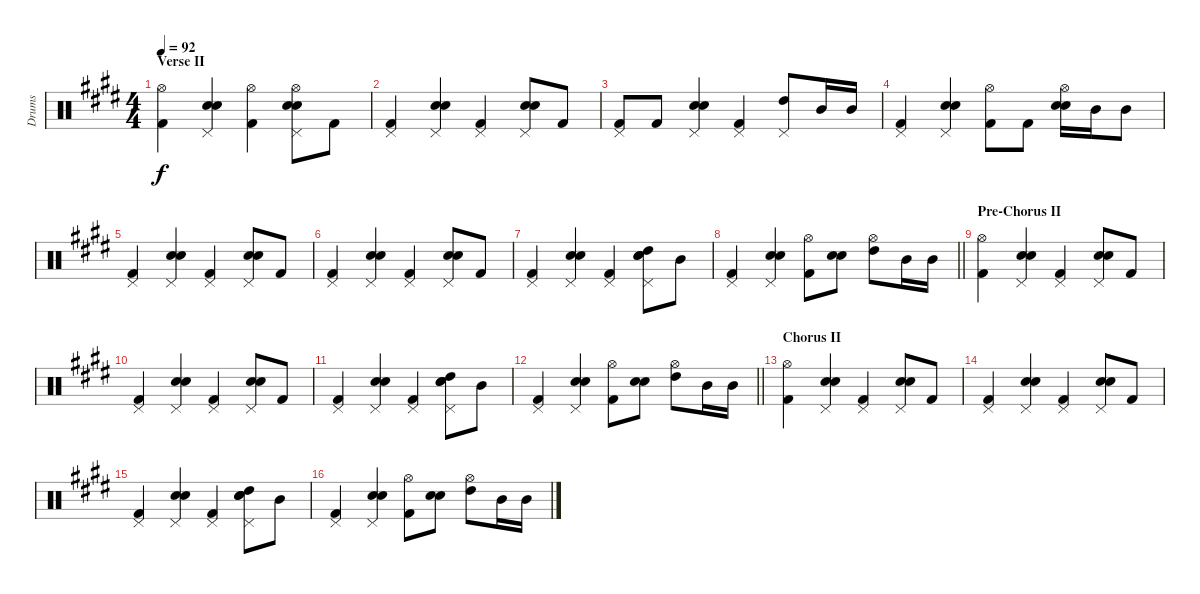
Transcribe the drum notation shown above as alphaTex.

\track ("Drums" "Drums") {instrument percussion}
\staff {score}
\articulation defaults
\ts (4 4)
\section ("" "Verse II")
\tempo 92
\clef neutral
\ks e
("Hi-Hat (open)" "Kick (hit) 2").4{dy f} ("Snare (hit) 2" "Electric Snare (hit)" "Pedal Hi-Hat (hit)").4 ("Hi-Hat (open)" "Kick (hit) 2").4 ("Hi-Hat (open)" "Snare (hit) 2" "Electric Snare (hit)" "Pedal Hi-Hat (hit)").8 "Kick (hit) 2".8 |
("Kick (hit) 2" "Pedal Hi-Hat (hit)").4 ("Snare (hit) 2" "Electric Snare (hit)" "Pedal Hi-Hat (hit)").4 ("Kick (hit) 2" "Pedal Hi-Hat (hit)").4 ("Snare (hit) 2" "Electric Snare (hit)" "Pedal Hi-Hat (hit)").8 "Kick (hit) 2".8 |
("Kick (hit) 2" "Pedal Hi-Hat (hit)").8 "Kick (hit) 2".8 ("Snare (hit) 2" "Electric Snare (hit)" "Pedal Hi-Hat (hit)").4 ("Kick (hit) 2" "Pedal Hi-Hat (hit)").4 ("High Tom (hit)" "Pedal Hi-Hat (hit)").8 "Mid Tom (hit)".16 "Mid Tom (hit)".16 |
("Kick (hit) 2" "Pedal Hi-Hat (hit)").4 ("Snare (hit) 2" "Electric Snare (hit)" "Pedal Hi-Hat (hit)").4 ("Hi-Hat (open)" "Kick (hit) 2").8 "Kick (hit) 2".8 ("Hi-Hat (open)" "Snare (hit) 2" "Electric Snare (hit)").16 "Mid Tom (hit)".16 "Mid Tom (hit)".8 |
("Kick (hit) 2" "Pedal Hi-Hat (hit)").4 ("Snare (hit) 2" "Electric Snare (hit)" "Pedal Hi-Hat (hit)").4 ("Kick (hit) 2" "Pedal Hi-Hat (hit)").4 ("Snare (hit) 2" "Electric Snare (hit)" "Pedal Hi-Hat (hit)").8 "Kick (hit) 2".8 |
("Kick (hit) 2" "Pedal Hi-Hat (hit)").4 ("Snare (hit) 2" "Electric Snare (hit)" "Pedal Hi-Hat (hit)").4 ("Kick (hit) 2" "Pedal Hi-Hat (hit)").4 ("Snare (hit) 2" "Electric Snare (hit)" "Pedal Hi-Hat (hit)").8 "Kick (hit) 2".8 |
("Kick (hit) 2" "Pedal Hi-Hat (hit)").4 ("Snare (hit) 2" "Electric Snare (hit)" "Pedal Hi-Hat (hit)").4 ("Kick (hit) 2" "Pedal Hi-Hat (hit)").4 ("Snare (hit) 2" "Electric Snare (hit)" "High Tom (hit)" "Pedal Hi-Hat (hit)").8 "Mid Tom (hit)".8 |
\barLineRight lightlight
("Kick (hit) 2" "Pedal Hi-Hat (hit)").4 ("Snare (hit) 2" "Electric Snare (hit)" "Pedal Hi-Hat (hit)").4 ("Hi-Hat (open)" "Kick (hit) 2").8 ("Snare (hit) 2" "Electric Snare (hit)").8 ("Hi-Hat (open)" "High Tom (hit)").8 "Mid Tom (hit)".16 "Mid Tom (hit)".16 |
\section ("" "Pre-Chorus II")
("Hi-Hat (open)" "Kick (hit) 2").4 ("Snare (hit) 2" "Electric Snare (hit)" "Pedal Hi-Hat (hit)").4 ("Kick (hit) 2" "Pedal Hi-Hat (hit)").4 ("Snare (hit) 2" "Electric Snare (hit)" "Pedal Hi-Hat (hit)").8 "Kick (hit) 2".8 |
("Kick (hit) 2" "Pedal Hi-Hat (hit)").4 ("Snare (hit) 2" "Electric Snare (hit)" "Pedal Hi-Hat (hit)").4 ("Kick (hit) 2" "Pedal Hi-Hat (hit)").4 ("Snare (hit) 2" "Electric Snare (hit)" "Pedal Hi-Hat (hit)").8 "Kick (hit) 2".8 |
("Kick (hit) 2" "Pedal Hi-Hat (hit)").4 ("Snare (hit) 2" "Electric Snare (hit)" "Pedal Hi-Hat (hit)").4 ("Kick (hit) 2" "Pedal Hi-Hat (hit)").4 ("Snare (hit) 2" "Electric Snare (hit)" "High Tom (hit)" "Pedal Hi-Hat (hit)").8 "Mid Tom (hit)".8 |
\barLineRight lightlight
("Kick (hit) 2" "Pedal Hi-Hat (hit)").4 ("Snare (hit) 2" "Electric Snare (hit)" "Pedal Hi-Hat (hit)").4 ("Hi-Hat (open)" "Kick (hit) 2").8 ("Snare (hit) 2" "Electric Snare (hit)").8 ("Hi-Hat (open)" "High Tom (hit)").8 "Mid Tom (hit)".16 "Mid Tom (hit)".16 |
\section ("" "Chorus II")
("Hi-Hat (open)" "Kick (hit) 2").4 ("Snare (hit) 2" "Electric Snare (hit)" "Pedal Hi-Hat (hit)").4 ("Kick (hit) 2" "Pedal Hi-Hat (hit)").4 ("Snare (hit) 2" "Electric Snare (hit)" "Pedal Hi-Hat (hit)").8 "Kick (hit) 2".8 |
("Kick (hit) 2" "Pedal Hi-Hat (hit)").4 ("Snare (hit) 2" "Electric Snare (hit)" "Pedal Hi-Hat (hit)").4 ("Kick (hit) 2" "Pedal Hi-Hat (hit)").4 ("Snare (hit) 2" "Electric Snare (hit)" "Pedal Hi-Hat (hit)").8 "Kick (hit) 2".8 |
("Kick (hit) 2" "Pedal Hi-Hat (hit)").4 ("Snare (hit) 2" "Electric Snare (hit)" "Pedal Hi-Hat (hit)").4 ("Kick (hit) 2" "Pedal Hi-Hat (hit)").4 ("Snare (hit) 2" "Electric Snare (hit)" "High Tom (hit)" "Pedal Hi-Hat (hit)").8 "Mid Tom (hit)".8 |
("Kick (hit) 2" "Pedal Hi-Hat (hit)").4 ("Snare (hit) 2" "Electric Snare (hit)" "Pedal Hi-Hat (hit)").4 ("Hi-Hat (open)" "Kick (hit) 2").8 ("Snare (hit) 2" "Electric Snare (hit)").8 ("Hi-Hat (open)" "High Tom (hit)").8 "Mid Tom (hit)".16 "Mid Tom (hit)".16
